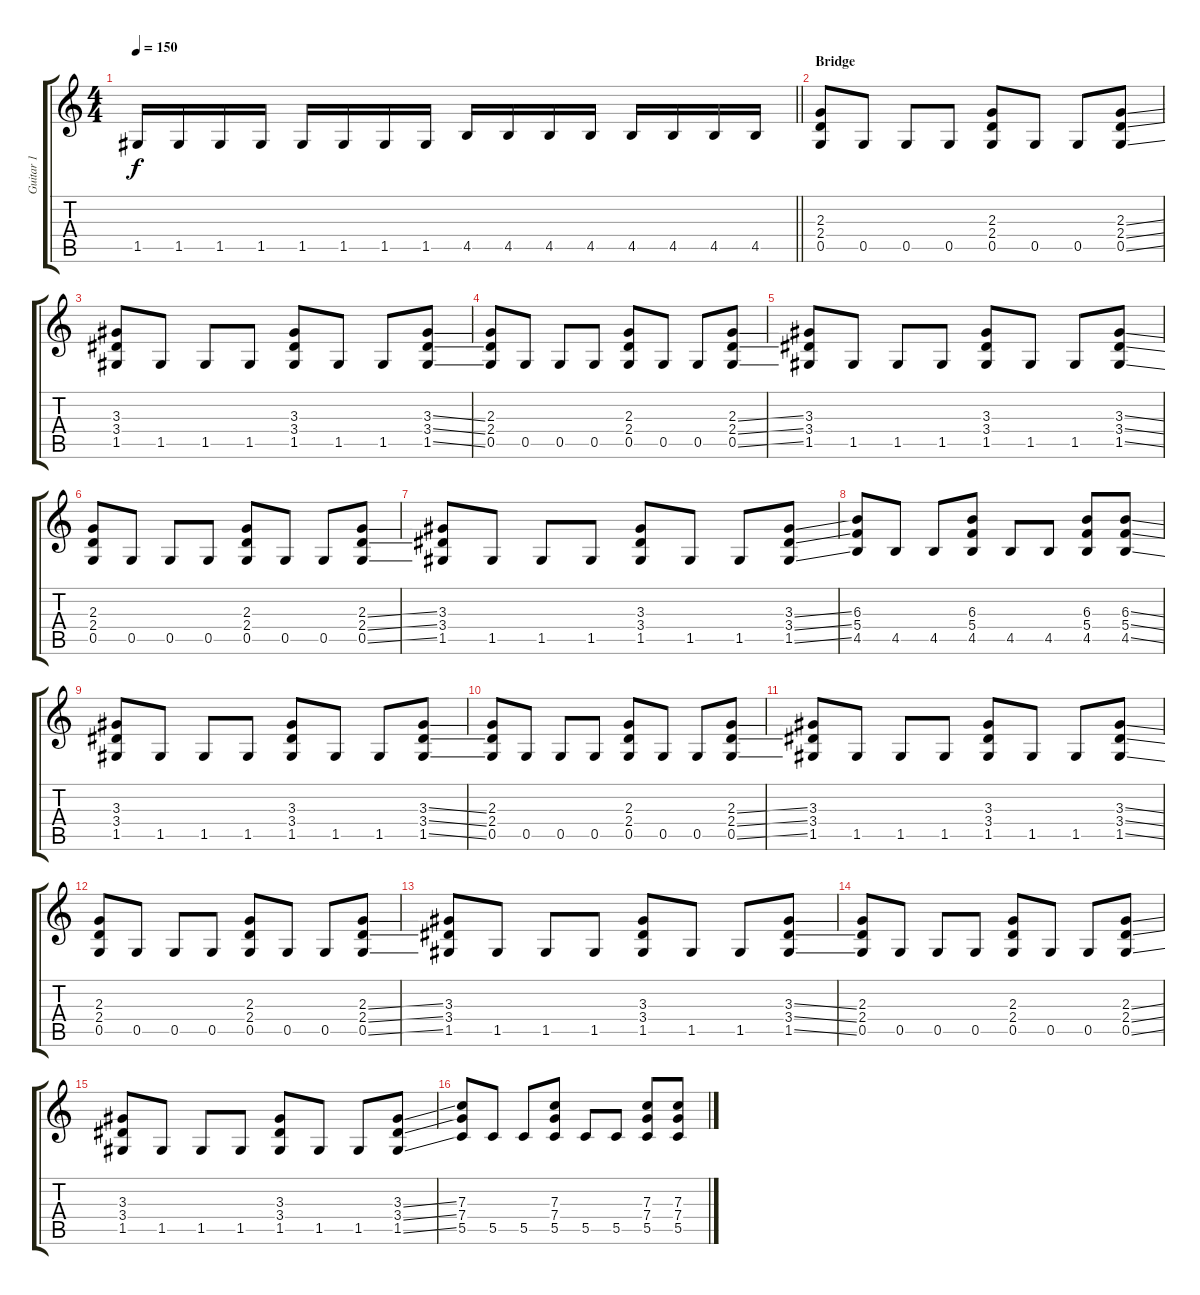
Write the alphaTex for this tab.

\track ("Guitar 1" "Guitar 1") {instrument distortionguitar}
\staff {score tabs}
\tuning (D4 A3 F3 C3 G2 D2) {hide}
\ts (4 4)
\tempo 150
\clef g2
\barLineRight lightlight
\ks c
1.5.16{dy f} 1.5.16 1.5.16 1.5.16 1.5.16 1.5.16 1.5.16 1.5.16 4.5.16 4.5.16 4.5.16 4.5.16 4.5.16 4.5.16 4.5.16 4.5.16 |
\section ("" "Bridge")
(2.3 2.4 0.5).8 0.5.8 0.5.8 0.5.8 (2.3 2.4 0.5).8 0.5.8 0.5.8 (2.3{ss} 2.4{ss} 0.5{ss}).8 |
(3.3 3.4 1.5).8 1.5.8 1.5.8 1.5.8 (3.3 3.4 1.5).8 1.5.8 1.5.8 (3.3{ss} 3.4{ss} 1.5{ss}).8 |
(2.3 2.4 0.5).8 0.5.8 0.5.8 0.5.8 (2.3 2.4 0.5).8 0.5.8 0.5.8 (2.3{ss} 2.4{ss} 0.5{ss}).8 |
(3.3 3.4 1.5).8 1.5.8 1.5.8 1.5.8 (3.3 3.4 1.5).8 1.5.8 1.5.8 (3.3{ss} 3.4{ss} 1.5{ss}).8 |
(2.3 2.4 0.5).8 0.5.8 0.5.8 0.5.8 (2.3 2.4 0.5).8 0.5.8 0.5.8 (2.3{ss} 2.4{ss} 0.5{ss}).8 |
(3.3 3.4 1.5).8 1.5.8 1.5.8 1.5.8 (3.3 3.4 1.5).8 1.5.8 1.5.8 (3.3{ss} 3.4{ss} 1.5{ss}).8 |
(6.3 5.4 4.5).8 4.5.8 4.5.8 (6.3 5.4 4.5).8 4.5.8 4.5.8 (6.3 5.4 4.5).8 (6.3{ss} 5.4{ss} 4.5{ss}).8 |
(3.3 3.4 1.5).8 1.5.8 1.5.8 1.5.8 (3.3 3.4 1.5).8 1.5.8 1.5.8 (3.3{ss} 3.4{ss} 1.5{ss}).8 |
(2.3 2.4 0.5).8 0.5.8 0.5.8 0.5.8 (2.3 2.4 0.5).8 0.5.8 0.5.8 (2.3{ss} 2.4{ss} 0.5{ss}).8 |
(3.3 3.4 1.5).8 1.5.8 1.5.8 1.5.8 (3.3 3.4 1.5).8 1.5.8 1.5.8 (3.3{ss} 3.4{ss} 1.5{ss}).8 |
(2.3 2.4 0.5).8 0.5.8 0.5.8 0.5.8 (2.3 2.4 0.5).8 0.5.8 0.5.8 (2.3{ss} 2.4{ss} 0.5{ss}).8 |
(3.3 3.4 1.5).8 1.5.8 1.5.8 1.5.8 (3.3 3.4 1.5).8 1.5.8 1.5.8 (3.3{ss} 3.4{ss} 1.5{ss}).8 |
(2.3 2.4 0.5).8 0.5.8 0.5.8 0.5.8 (2.3 2.4 0.5).8 0.5.8 0.5.8 (2.3{ss} 2.4{ss} 0.5{ss}).8 |
(3.3 3.4 1.5).8 1.5.8 1.5.8 1.5.8 (3.3 3.4 1.5).8 1.5.8 1.5.8 (3.3{ss} 3.4{ss} 1.5{ss}).8 |
(7.3 7.4 5.5).8 5.5.8 5.5.8 (7.3 7.4 5.5).8 5.5.8 5.5.8 (7.3 7.4 5.5).8 (7.3{ss} 7.4{ss} 5.5{ss}).8
